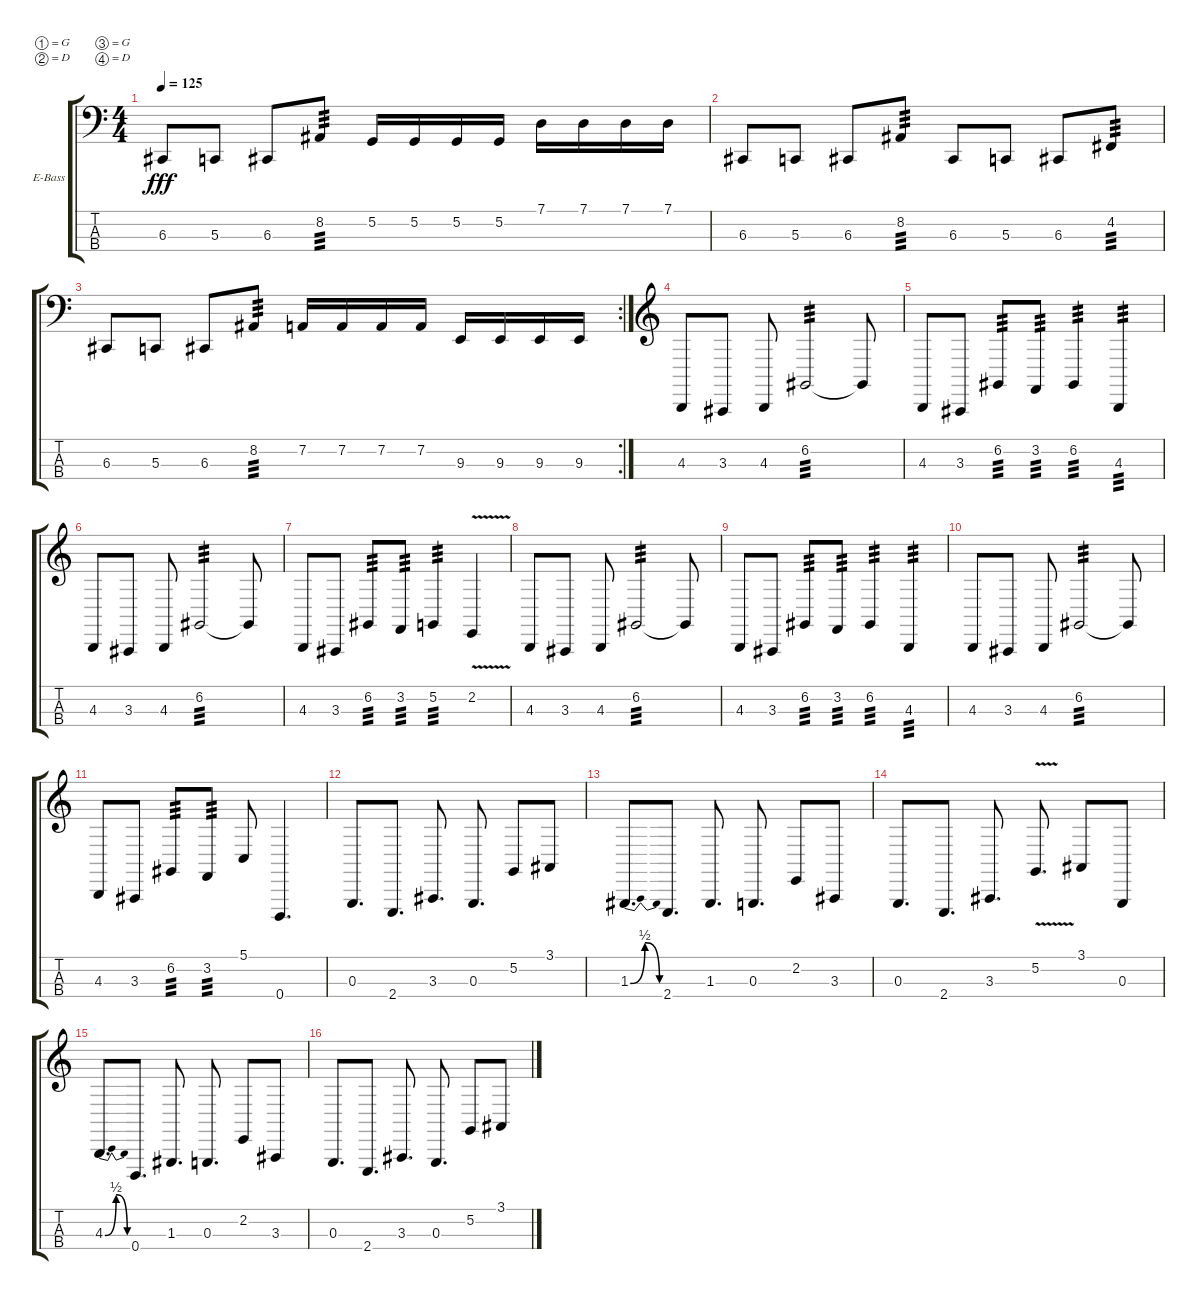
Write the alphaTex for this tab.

\bracketExtendMode groupsimilarinstruments
\firstSystemTrackNameOrientation horizontal
\otherSystemsTrackNameOrientation horizontal
\track ("James" "E-Bass") {instrument electricbassfinger}
\staff {score tabs}
\tuning (G1 D1 G0 D0)
\ts (4 4)
\tempo 125
\clef f4
\ks c
6.3.8{dy fff} 5.3.8 6.3.8 8.2.8{tp 3} 5.2.16 5.2.16 5.2.16 5.2.16 7.1.16 7.1.16 7.1.16 7.1.16 |
6.3.8 5.3.8 6.3.8 8.2.8{tp 3} 6.3.8 5.3.8 6.3.8 4.2.8{tp 3} |
\rc 2
6.3.8 5.3.8 6.3.8 8.2.8{tp 3} 7.2.16 7.2.16 7.2.16 7.2.16 9.3.16 9.3.16 9.3.16 9.3.16 |
\clef g2
4.3.8 3.3.8 4.3.8 6.2.2{tp 3} 6.2{t}.8 |
4.3.8 3.3.8 6.2.8{tp 3} 3.2.8{tp 3} 6.2.4{tp 3} 4.3.4{tp 3} |
4.3.8 3.3.8 4.3.8 6.2.2{tp 3} 6.2{t}.8 |
4.3.8 3.3.8 6.2.8{tp 3} 3.2.8{tp 3} 5.2.4{tp 3} 2.2{v}.4 |
4.3.8 3.3.8 4.3.8 6.2.2{tp 3} 6.2{t}.8 |
4.3.8 3.3.8 6.2.8{tp 3} 3.2.8{tp 3} 6.2.4{tp 3} 4.3.4{tp 3} |
4.3.8 3.3.8 4.3.8 6.2.2{tp 3} 6.2{t}.8 |
4.3.8 3.3.8 6.2.8{tp 3} 3.2.8{tp 3} 5.1.8 0.4.4{d} |
0.3.8{d} 2.4.8{d} 3.3.8{d} 0.3.8{d} 5.2.8 3.1.8 |
1.3{be (bendrelease 0 0 9.6 2 20.4 2 30 0)}.8{d} 2.4.8{d} 1.3.8{d} 0.3.8{d} 2.2.8 3.3.8 |
0.3.8{d} 2.4.8{d} 3.3.8{d} 5.2{v}.8{d} 3.1.8 0.3.8 |
4.3{be (bendrelease 0 0 9.6 2 20.4 2 30 0)}.8{d} 0.4.8{d} 1.3.8{d} 0.3.8{d} 2.2.8 3.3.8 |
0.3.8{d} 2.4.8{d} 3.3.8{d} 0.3.8{d} 5.2.8 3.1.8
